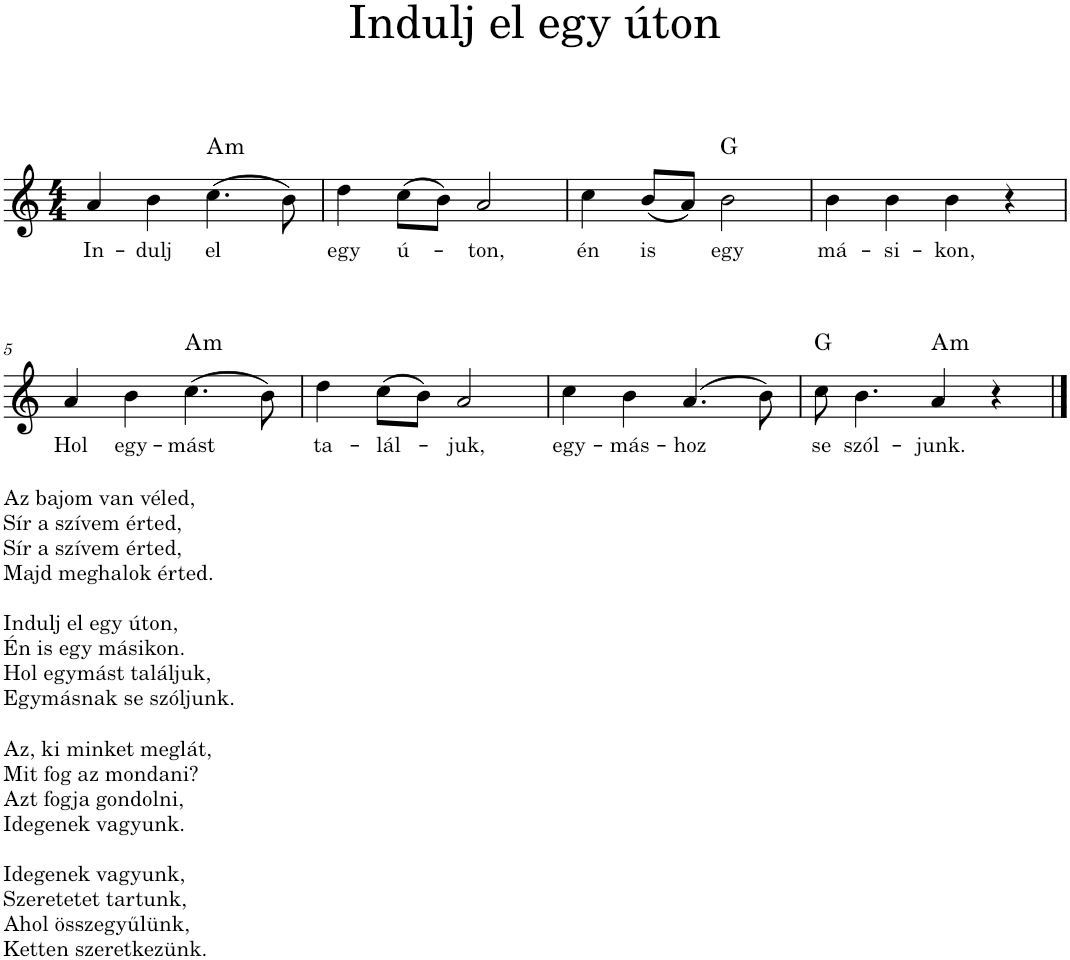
**kern	**text	**harte
*part1	*part1	*part1
*staff1	*staff1	*
*I"Piano	*	*
*I'Pno.	*	*
*clefG2	*	*
*k[]	*	*
*M4/4	*	*
=1	=1	=1
!	!LO:LY:b	!
4a/	In-	.
!	!LO:LY:b	!
4b\	-dulj	.
!	!LO:LY:b	!LO:H:kt=m
(4.cc\	el	A:min
8b\)	.	.
=2	=2	=2
!	!LO:LY:b	!
4dd\	egy	.
!	!LO:LY:b	!
(8cc\L	ú-	.
8b\J)	.	.
!	!LO:LY:b	!
2a/	-ton,	.
=3	=3	=3
!	!LO:LY:b	!
4cc\	én	.
!	!LO:LY:b	!
(8b/L	is	.
8a/J)	.	.
!	!LO:LY:b	!
2b\	egy	G:maj
=4	=4	=4
!	!LO:LY:b	!
4b\	má-	.
!	!LO:LY:b	!
4b\	-si-	.
!	!LO:LY:b	!
4b\	-kon,	.
4r	.	.
!!LO:LB:g=z
=5	=5	=5
!LO:TX:b:t=Az bajom van véled,	!	!
!LO:TX:b:t=Sír a szívem érted,	!	!
!LO:TX:b:t=Sír a szívem érted,	!	!
!LO:TX:b:t=Majd meghalok érted.	!	!
!LO:TX:b:t=Indulj el egy úton,	!	!
!LO:TX:b:t=Én is egy másikon.	!	!
!LO:TX:b:t=Hol egymást találjuk,	!	!
!LO:TX:b:t=Egymásnak se szóljunk.	!	!
!LO:TX:b:t=Az, ki minket meglát,	!	!
!LO:TX:b:t=Mit fog az mondani?	!	!
!LO:TX:b:t=Azt fogja gondolni,	!	!
!LO:TX:b:t=Idegenek vagyunk.	!	!
!LO:TX:b:t=Idegenek vagyunk,	!	!
!LO:TX:b:t=Szeretetet tartunk,	!	!
!LO:TX:b:t=Ahol összegyűlünk,	!	!
!LO:TX:b:t=Ketten szeretkezünk.	!	!
!	!LO:LY:b	!
4a/	Hol	.
!	!LO:LY:b	!
4b\	egy-	.
!	!LO:LY:b	!LO:H:kt=m
(4.cc\	-mást	A:min
8b\)	.	.
=6	=6	=6
!	!LO:LY:b	!
4dd\	ta-	.
!	!LO:LY:b	!
(8cc\L	-lál-	.
8b\J)	.	.
!	!LO:LY:b	!
2a/	-juk,	.
=7	=7	=7
!	!LO:LY:b	!
4cc\	egy-	.
!	!LO:LY:b	!
4b\	-más-	.
!	!LO:LY:b	!
(4.a/	-hoz	.
8b\)	.	.
=8	=8	=8
!	!LO:LY:b	!
8cc\	se	G:maj
!	!LO:LY:b	!
4.b\	szól-	.
!	!LO:LY:b	!LO:H:kt=m
4a/	-junk.	A:min
4r	.	.
==	==	==
*-	*-	*-
